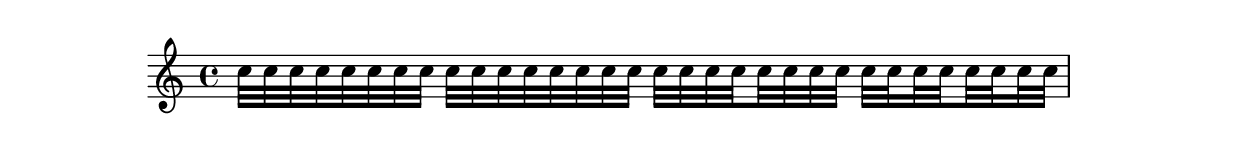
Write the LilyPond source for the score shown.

% DO NOT EDIT this file manually; it is automatically
% generated from Documentation/snippets/new
% Make any changes in Documentation/snippets/new/
% and then run scripts/auxiliar/makelsr.py
%
% This file is in the public domain.
%% Note: this file works from version 2.18.0
\version "2.18.0"

\header {
  lsrtags = "rhythms"

  texidoc = "
The beams of consecutive 16th (or shorter) notes are, by default, not
subdivided.  That is, the three (or more) beams stretch unbroken over
entire groups of notes.  This behavior can be modified to subdivide the
beams into sub-groups by setting the property @code{subdivideBeams}.
When set, multiple beams will be subdivided at intervals defined by the
current value of @code{baseMoment} by reducing the multiple beams to
the number of beams that indicates the length of the sub-group.
Note that @code{baseMoment}
defaults to one over the denominator of the current time signature if
not set explicitly. It must be set to a fraction giving the duration of
the beam sub-group using the @code{ly:make-moment} function, as shown
in this snippet. Also, when @code{baseMoment} is changed,
@code{beatStructure} should also be changed to match the new
@code{baseMoment}:

"
  doctitle = "Subdividing beams"
} % begin verbatim

\relative c'' {
  c32[ c c c c c c c]
  \set subdivideBeams = ##t
  c32[ c c c c c c c]

  % Set beam sub-group length to an eighth note
  \set baseMoment = #(ly:make-moment 1/8)
  \set beatStructure = #'(2 2 2 2)
  c32[ c c c c c c c]

  % Set beam sub-group length to a sixteenth note
  \set baseMoment = #(ly:make-moment 1/16)
  \set beatStructure = #'(4 4 4 4)
  c32[ c c c c c c c]
} % begin verbatim
